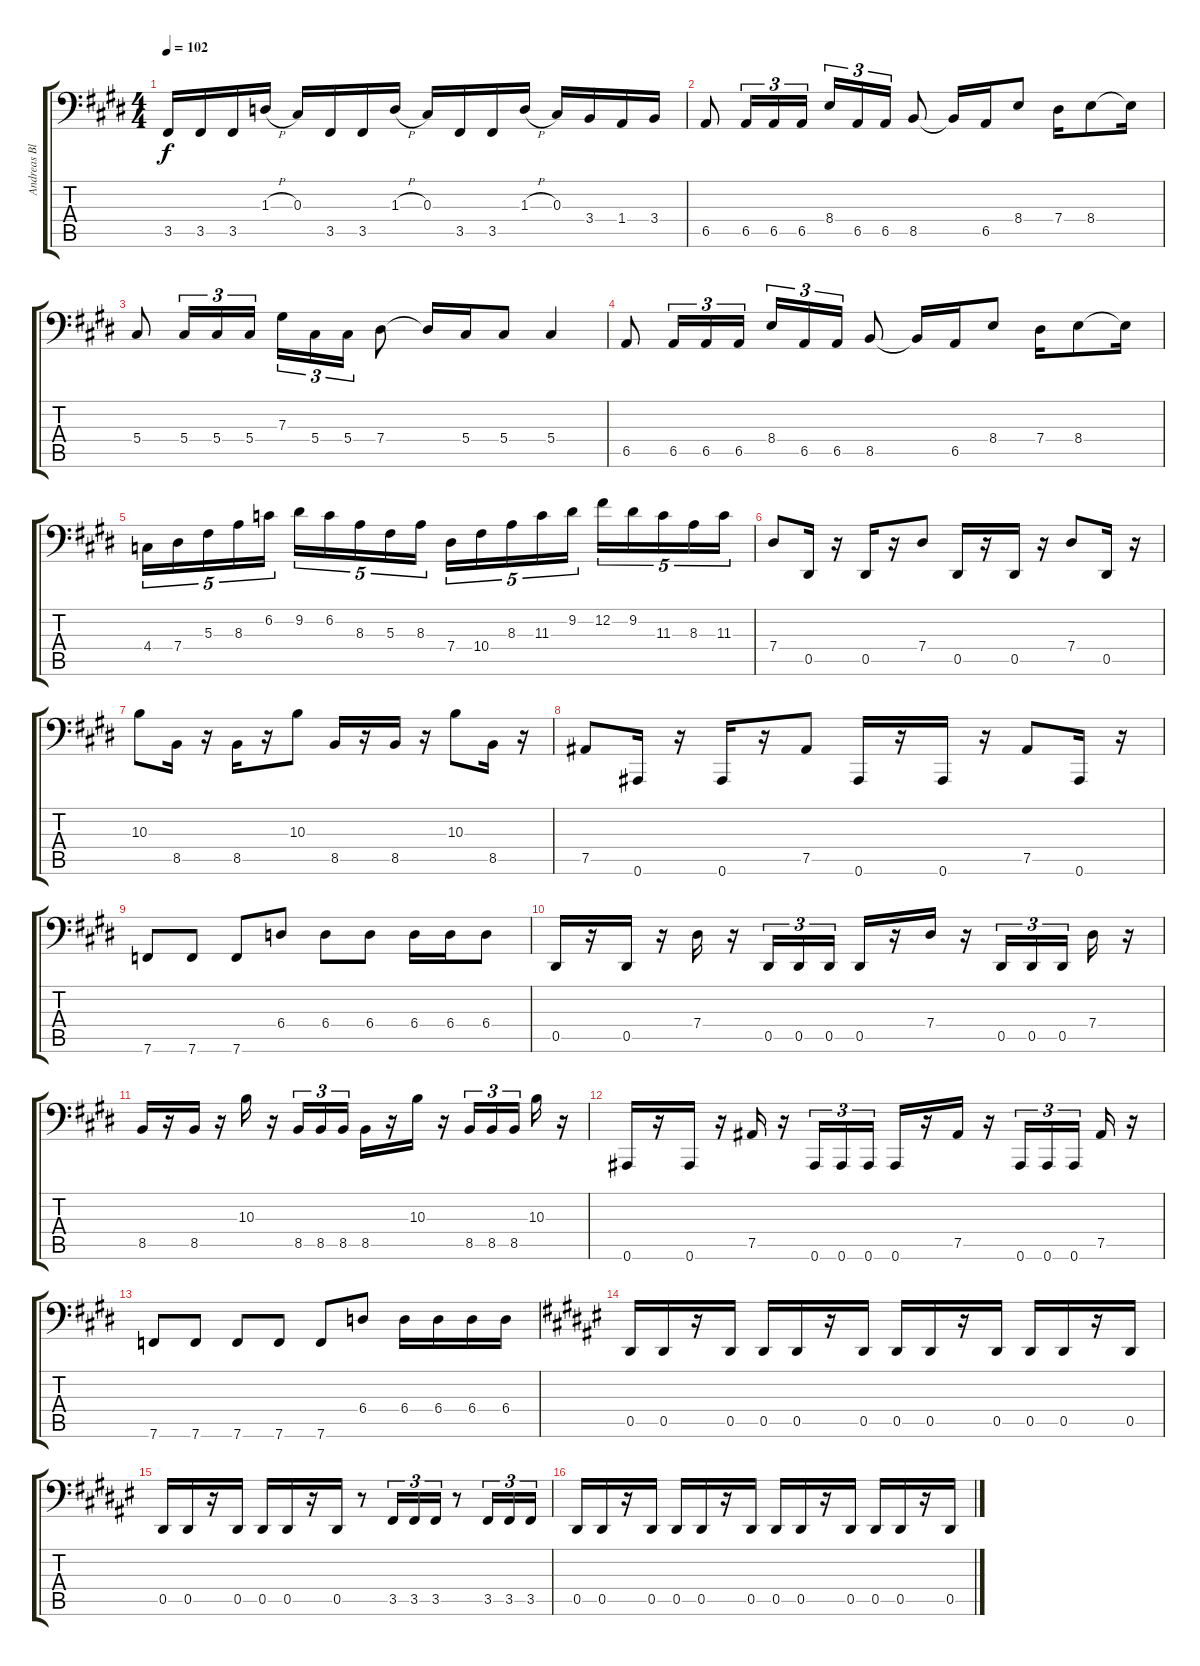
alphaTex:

\track ("Andreas Blomqvist" "Andreas Bl") {instrument electricbasspick}
\staff {score tabs}
\tuning (B2 Gb2 Db2 Ab1 Eb1 Bb0) {hide}
\ts (4 4)
\tempo 102
\clef f4
\ks c#minor
3.5.16{dy f} 3.5.16 3.5.16 1.3{h}.16 0.3.16 3.5.16 3.5.16 1.3{h}.16 0.3.16 3.5.16 3.5.16 1.3{h}.16 0.3.16 3.4.16 1.4.16 3.4.16 |
6.5.8 6.5.16{tu (3 2)} 6.5.16{tu (3 2)} 6.5.16{tu (3 2)} 8.4.16{tu (3 2)} 6.5.16{tu (3 2)} 6.5.16{tu (3 2)} 8.5.8 8.5{t}.16 6.5.16 8.4.8 7.4.16 8.4.8 8.4{t}.16 |
5.4.8 5.4.16{tu (3 2)} 5.4.16{tu (3 2)} 5.4.16{tu (3 2)} 7.3.16{tu (3 2)} 5.4.16{tu (3 2)} 5.4.16{tu (3 2)} 7.4.8 7.4{t}.16 5.4.16 5.4.8 5.4.4 |
6.5.8 6.5.16{tu (3 2)} 6.5.16{tu (3 2)} 6.5.16{tu (3 2)} 8.4.16{tu (3 2)} 6.5.16{tu (3 2)} 6.5.16{tu (3 2)} 8.5.8 8.5{t}.16 6.5.16 8.4.8 7.4.16 8.4.8 8.4{t}.16 |
4.4.16{tu (5 4)} 7.4.16{tu (5 4)} 5.3.16{tu (5 4)} 8.3.16{tu (5 4)} 6.2.16{tu (5 4)} 9.2.16{tu (5 4)} 6.2.16{tu (5 4)} 8.3.16{tu (5 4)} 5.3.16{tu (5 4)} 8.3.16{tu (5 4)} 7.4.16{tu (5 4)} 10.4.16{tu (5 4)} 8.3.16{tu (5 4)} 11.3.16{tu (5 4)} 9.2.16{tu (5 4)} 12.2.16{tu (5 4)} 9.2.16{tu (5 4)} 11.3.16{tu (5 4)} 8.3.16{tu (5 4)} 11.3.16{tu (5 4)} |
7.4.8 0.5.16 r.16 0.5.16 r.16 7.4.8 0.5.16 r.16 0.5.16 r.16 7.4.8 0.5.16 r.16 |
10.3.8 8.5.16 r.16 8.5.16 r.16 10.3.8 8.5.16 r.16 8.5.16 r.16 10.3.8 8.5.16 r.16 |
7.5.8 0.6.16 r.16 0.6.16 r.16 7.5.8 0.6.16 r.16 0.6.16 r.16 7.5.8 0.6.16 r.16 |
7.6.8 7.6.8 7.6.8 6.4.8 6.4.8 6.4.8 6.4.16 6.4.16 6.4.8 |
0.5.16 r.16 0.5.16 r.16 7.4.16 r.16 0.5.16{tu (3 2)} 0.5.16{tu (3 2)} 0.5.16{tu (3 2)} 0.5.16 r.16 7.4.16 r.16 0.5.16{tu (3 2)} 0.5.16{tu (3 2)} 0.5.16{tu (3 2)} 7.4.16 r.16 |
8.5.16 r.16 8.5.16 r.16 10.3.16 r.16 8.5.16{tu (3 2)} 8.5.16{tu (3 2)} 8.5.16{tu (3 2)} 8.5.16 r.16 10.3.16 r.16 8.5.16{tu (3 2)} 8.5.16{tu (3 2)} 8.5.16{tu (3 2)} 10.3.16 r.16 |
0.6.16 r.16 0.6.16 r.16 7.5.16 r.16 0.6.16{tu (3 2)} 0.6.16{tu (3 2)} 0.6.16{tu (3 2)} 0.6.16 r.16 7.5.16 r.16 0.6.16{tu (3 2)} 0.6.16{tu (3 2)} 0.6.16{tu (3 2)} 7.5.16 r.16 |
7.6.8 7.6.8 7.6.8 7.6.8 7.6.8 6.4.8 6.4.16 6.4.16 6.4.16 6.4.16 |
\ks d#minor
0.5.16 0.5.16 r.16 0.5.16 0.5.16 0.5.16 r.16 0.5.16 0.5.16 0.5.16 r.16 0.5.16 0.5.16 0.5.16 r.16 0.5.16 |
0.5.16 0.5.16 r.16 0.5.16 0.5.16 0.5.16 r.16 0.5.16 r.8 3.5.16{tu (3 2)} 3.5.16{tu (3 2)} 3.5.16{tu (3 2)} r.8 3.5.16{tu (3 2)} 3.5.16{tu (3 2)} 3.5.16{tu (3 2)} |
0.5.16 0.5.16 r.16 0.5.16 0.5.16 0.5.16 r.16 0.5.16 0.5.16 0.5.16 r.16 0.5.16 0.5.16 0.5.16 r.16 0.5.16
